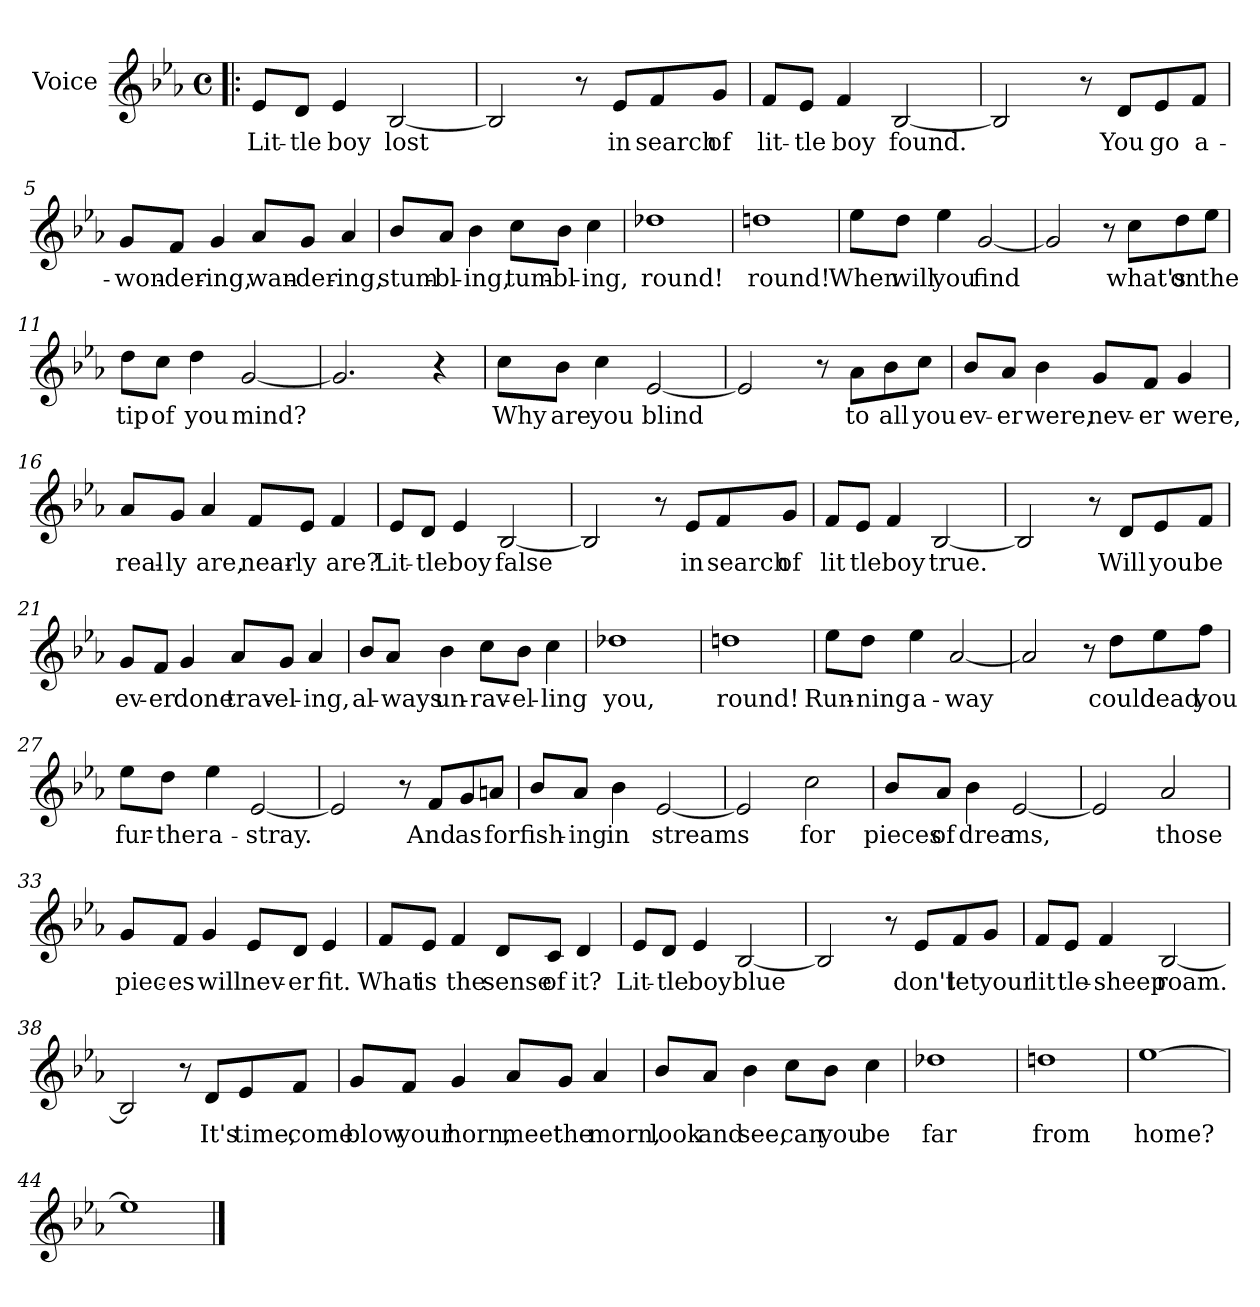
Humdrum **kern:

**kern	**text	**text
*part1	*part1	*part1
*staff1	*staff1	*staff1
*I"Voice	*	*
*clefG2	*	*
*k[b-e-a-]	*	*
*E-:	*	*
*M4/4	*	*
*met(c)	*	*
=1!|:	=1!|:	=1!|:
8e-/L	Lit-	.
8d/J	-tle	.
4e-/	boy	.
[2B-/	lost	.
=2	=2	=2
2B-/]	.	.
8r	.	.
8e-/L	in	.
8f/	search	.
8g/J	of	.
=3	=3	=3
8f/L	lit-	.
8e-/J	-tle	.
4f/	boy	.
[2B-/	found.	.
=4	=4	=4
2B-/]	.	.
8r	.	.
8d/L	You	.
8e-/	go	.
8f/J	a-	.
!!LO:LB:g=z
=5	=5	=5
8g/L	-won-	.
8f/J	-der-	.
4g/	-ing,	.
8a-/L	wan-	.
8g/J	-der-	.
4a-/	-ing,	.
=6	=6	=6
8b-/L	stum-	.
8a-/J	-bl-	.
4b-\	-ing,	.
8cc\L	tum-	.
8b-\J	-bl-	.
4cc\	-ing,	.
=7	=7	=7
1dd-X	round!	.
=8	=8	=8
1ddn	round!	.
!!LO:LB:g=z
=9	=9	=9
8ee-\L	When	.
8dd\J	will	.
4ee-\	you	.
[2g/	find	.
=10	=10	=10
2g/]	.	.
8r	.	.
8cc\L	what's	.
8dd\	on	.
8ee-\J	the	.
=11	=11	=11
8dd\L	tip	.
8cc\J	of	.
4dd\	you	.
[2g/	mind?	.
=12	=12	=12
2.g/]	.	.
4r	.	.
!!LO:LB:g=z
=13	=13	=13
8cc\L	Why	.
8b-\J	are	.
4cc\	you	.
[2e-/	blind	.
=14	=14	=14
2e-/]	.	.
8r	.	.
8a-\L	to	.
8b-\	all	.
8cc\J	you	.
=15	=15	=15
8b-/L	ev-	.
8a-/J	-er	.
4b-\	were,	.
8g/L	nev-	.
8f/J	-er	.
4g/	were,	.
=16	=16	=16
8a-/L	real-	.
8g/J	-ly	.
4a-/	are,	.
8f/L	near-	.
8e-/J	-ly	.
4f/	are?	.
!!LO:LB:g=z
=17	=17	=17
8e-/L	Lit-	.
8d/J	-tle	.
4e-/	boy	.
[2B-/	false	.
=18	=18	=18
2B-/]	.	.
8r	.	.
8e-/L	in	.
8f/	search	.
8g/J	of	.
=19	=19	=19
8f/L	lit	.
8e-/J	tle	.
4f/	boy	.
[2B-/	true.	.
=20	=20	=20
2B-/]	.	.
8r	.	.
8d/L	Will	.
8e-/	you	.
8f/J	be	.
!!LO:LB:g=z
=21	=21	=21
8g/L	ev-	.
8f/J	-er	.
4g/	done	.
8a-/L	trav-	.
8g/J	-el-	.
4a-/	-ing,	.
=22	=22	=22
8b-/L	al-	.
8a-/J	-ways	.
4b-\	un-	.
8cc\L	-rav-	.
8b-\J	el-	.
4cc\	-ling	.
=23	=23	=23
1dd-X	you,	.
=24	=24	=24
1ddn	round!	.
=25	=25	=25
8ee-\L	Run-	.
8dd\J	-ning	.
4ee-\	a-	.
[2a-/	-way	.
!!LO:LB:g=z
=26	=26	=26
2a-/]	.	.
8r	.	.
8dd\L	could	.
8ee-\	lead	.
8ff\J	you	.
=27	=27	=27
8ee-\L	fur-	.
8dd\J	-ther	.
4ee-\	a-	.
[2e-/	stray.	.
=28	=28	=28
2e-/]	.	.
8r	.	.
8f/L	And	.
8g/	as	.
8an/J	for	.
=29	=29	=29
8b-/L	fish-	.
8a-/J	-ing	.
4b-\	in	.
[2e-/	streams	.
!!LO:LB:g=z
=30	=30	=30
2e-/]	.	.
2cc\	for	.
=31	=31	=31
8b-/L	pieces	.
8a-/J	of	.
4b-\	drea	.
[2e-/	ms,	.
=32	=32	=32
2e-/]	.	.
2a-/	those	.
=33	=33	=33
8g/L	piec-	.
8f/J	-es	.
4g/	will	.
8e-/L	nev-	.
8d/J	-er	.
4e-/	fit.	.
!!LO:PB:g=z
=34	=34	=34
8f/L	What	.
8e-/J	is	.
4f/	the	.
8d/L	sense	.
8c/J	of	.
4d/	it?	.
=35	=35	=35
8e-/L	Lit-	.
8d/J	-tle	.
4e-/	boy	.
[2B-/	blue	.
=36	=36	=36
2B-/]	.	.
8r	.	.
8e-/L	don't	.
8f/	let	.
8g/J	your	.
=37	=37	=37
8f/L	lit	.
8e-/J	tle-	.
4f/	-sheep	.
[2B-/	roam.	.
!!LO:LB:g=z
=38	=38	=38
2B-/]	.	.
8r	.	.
8d/L	It's	.
8e-/	time,	.
8f/J	come	.
=39	=39	=39
8g/L	blow	.
8f/J	your	.
4g/	horn,	.
8a-/L	meet	.
8g/J	the	.
4a-/	morn,	.
=40	=40	=40
8b-/L	look	.
8a-/J	and	.
4b-\	see,	.
8cc\L	can	.
8b-\J	you	.
4cc\	be	.
=41	=41	=41
1dd-X	far	.
!!LO:LB:g=z
=42	=42	=42
1ddn	from	.
=43	=43	=43
[1ee-	home?	.
=44	=44	=44
1ee-]	.	.
==	==	==
*-	*-	*-
